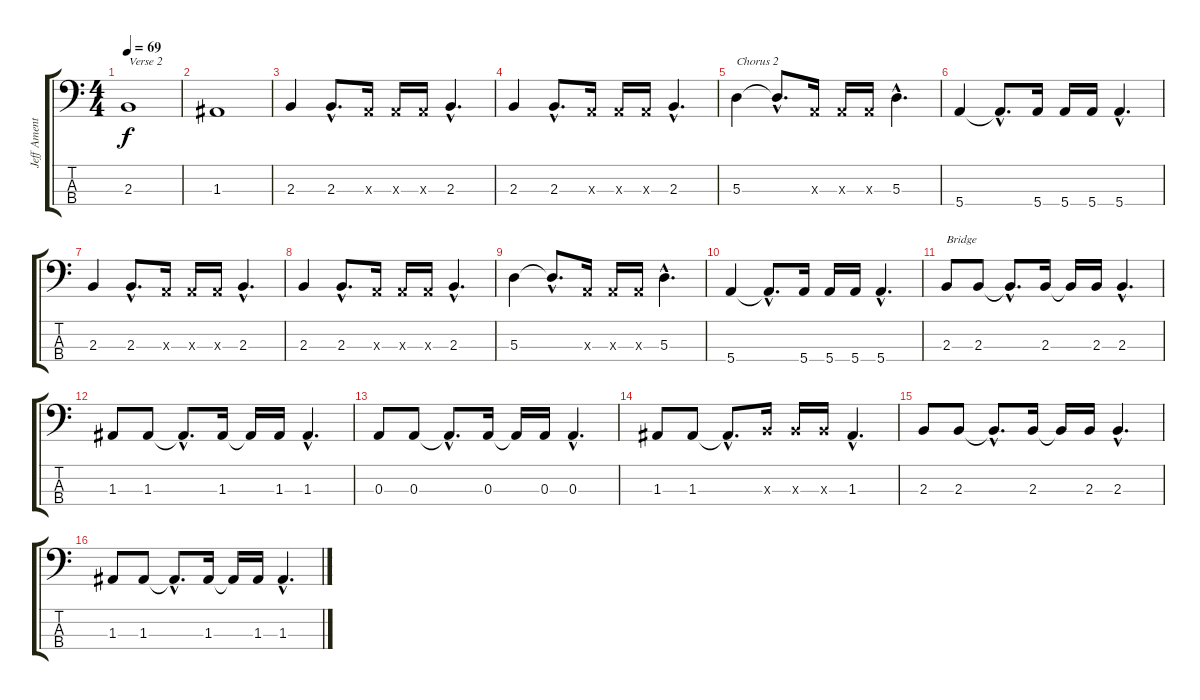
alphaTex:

\track ("Jeff Ament" "Jeff Ament") {instrument electricbassfinger}
\staff {score tabs}
\tuning (G2 D2 A1 E1) {hide}
\ts (4 4)
\tempo 69
\clef f4
\ks c
2.3.1{txt "Verse 2" dy f} |
1.3.1 |
2.3.4 2.3{hac}.8{d} 0.3{x}.16 0.3{x}.16 0.3{x}.16 2.3{hac}.4{d} |
2.3.4 2.3{hac}.8{d} 0.3{x}.16 0.3{x}.16 0.3{x}.16 2.3{hac}.4{d} |
5.3.4{txt "Chorus 2"} 5.3{hac t}.8{d} 0.3{x}.16 0.3{x}.16 0.3{x}.16 5.3{hac}.4{d} |
5.4.4 5.4{hac t}.8{d} 5.4.16 5.4.16 5.4.16 5.4{hac}.4{d} |
2.3.4 2.3{hac}.8{d} 0.3{x}.16 0.3{x}.16 0.3{x}.16 2.3{hac}.4{d} |
2.3.4 2.3{hac}.8{d} 0.3{x}.16 0.3{x}.16 0.3{x}.16 2.3{hac}.4{d} |
5.3.4 5.3{hac t}.8{d} 0.3{x}.16 0.3{x}.16 0.3{x}.16 5.3{hac}.4{d} |
5.4.4 5.4{hac t}.8{d} 5.4.16 5.4.16 5.4.16 5.4{hac}.4{d} |
2.3.8{txt "Bridge"} 2.3.8 2.3{hac t}.8{d} 2.3.16 2.3{t}.16 2.3.16 2.3{hac}.4{d} |
1.3.8 1.3.8 1.3{hac t}.8{d} 1.3.16 1.3{t}.16 1.3.16 1.3{hac}.4{d} |
0.3.8 0.3.8 0.3{hac t}.8{d} 0.3.16 0.3{t}.16 0.3.16 0.3{hac}.4{d} |
1.3.8 1.3.8 1.3{hac t}.8{d} 2.3{x}.16 2.3{x}.16 2.3{x}.16 1.3{hac}.4{d} |
2.3.8 2.3.8 2.3{hac t}.8{d} 2.3.16 2.3{t}.16 2.3.16 2.3{hac}.4{d} |
1.3.8 1.3.8 1.3{hac t}.8{d} 1.3.16 1.3{t}.16 1.3.16 1.3{hac}.4{d}
